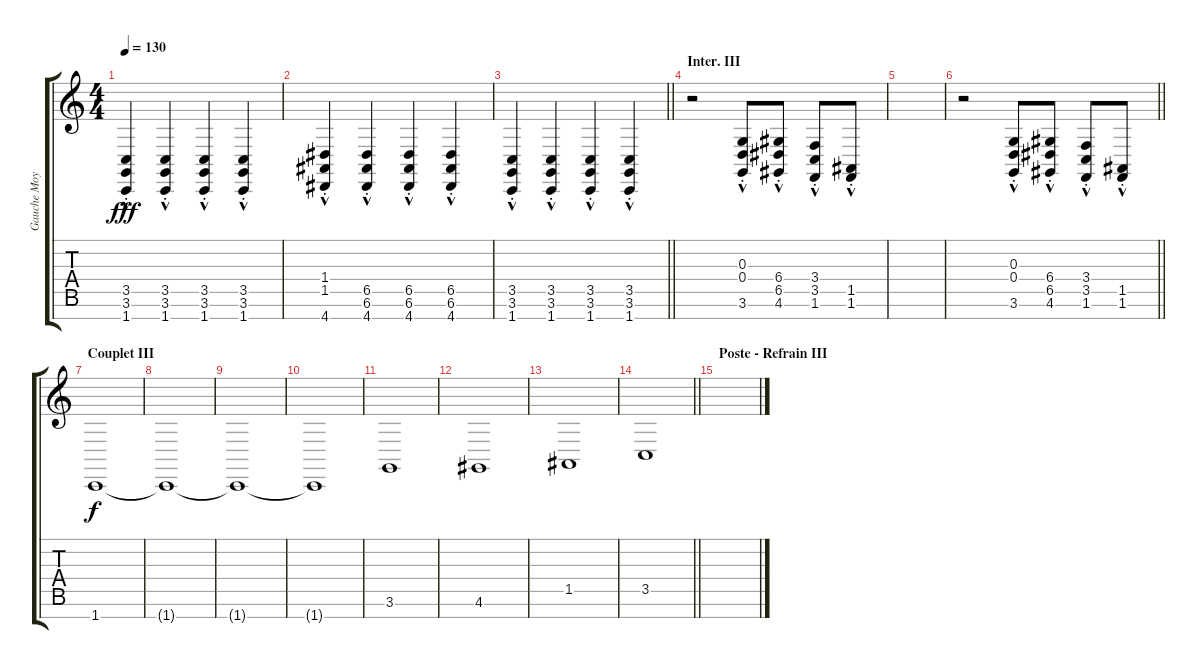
\track ("Gauche Moyenne" "Gauche Moy") {instrument acousticgrandpiano}
\staff {score tabs}
\tuning (E4 B3 G3 D3 A2 E2 B1) {hide}
\ts (4 4)
\tempo 130
\clef g2
\ks c
(3.5{hac st} 3.6 1.7{hac st}).4{dy fff} (3.5{hac st} 3.6 1.7{hac st}).4 (3.5{hac st} 3.6 1.7{hac st}).4 (3.5{hac st} 3.6 1.7{hac st}).4 |
(1.4{hac st} 1.5 4.7{hac st}).4 (6.5{hac st} 6.6 4.7{hac st}).4 (6.5 6.6{hac st} 4.7).4 (6.5 6.6{hac st} 4.7).4 |
\barLineRight lightlight
(3.5{hac st} 3.6 1.7{hac st}).4 (3.5{hac st} 3.6 1.7{hac st}).4 (3.5{hac st} 3.6 1.7{hac st}).4 (3.5{hac st} 3.6 1.7{hac st}).4 |
\section ("" "Inter. III")
r.2 (0.3{hac st} 0.4 3.6{hac st}).8 (6.4{hac st} 6.5 4.6{hac st}).8 (3.4{hac st} 3.5 1.6{hac st}).8 (1.5{hac st} 1.6).8 |
|
\barLineRight lightlight
r.2 (0.3{hac st} 0.4 3.6{hac st}).8 (6.4{hac st} 6.5 4.6{hac st}).8 (3.4{hac st} 3.5 1.6{hac st}).8 (1.5{hac st} 1.6).8 |
\section ("" "Couplet III")
1.7.1{dy f} |
1.7{t}.1 |
1.7{t}.1 |
1.7{t}.1 |
3.6.1 |
4.6.1 |
1.5.1 |
\barLineRight lightlight
3.5.1 |
\section ("" "Poste - Refrain III")
